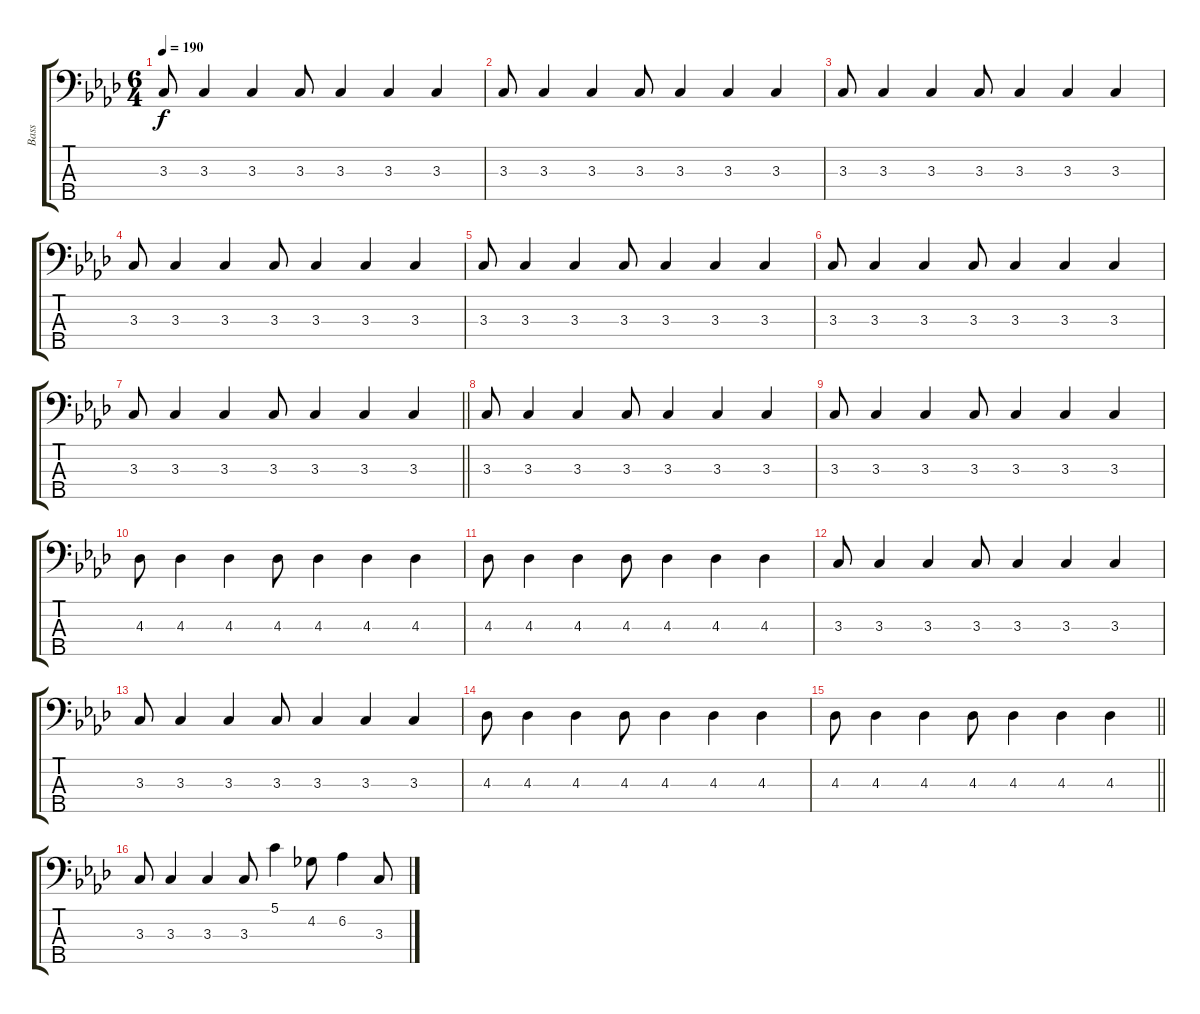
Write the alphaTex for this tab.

\track ("Bass" "Bass") {instrument electricbasspick}
\staff {score tabs}
\tuning (G2 D2 A1 E1 B0) {hide}
\ts (6 4)
\tempo 190
\clef f4
\ks fminor
3.3.8{dy f} 3.3.4 3.3.4 3.3.8 3.3.4 3.3.4 3.3.4 |
3.3.8 3.3.4 3.3.4 3.3.8 3.3.4 3.3.4 3.3.4 |
3.3.8 3.3.4 3.3.4 3.3.8 3.3.4 3.3.4 3.3.4 |
3.3.8 3.3.4 3.3.4 3.3.8 3.3.4 3.3.4 3.3.4 |
3.3.8 3.3.4 3.3.4 3.3.8 3.3.4 3.3.4 3.3.4 |
3.3.8 3.3.4 3.3.4 3.3.8 3.3.4 3.3.4 3.3.4 |
\barLineRight lightlight
3.3.8 3.3.4 3.3.4 3.3.8 3.3.4 3.3.4 3.3.4 |
3.3.8 3.3.4 3.3.4 3.3.8 3.3.4 3.3.4 3.3.4 |
3.3.8 3.3.4 3.3.4 3.3.8 3.3.4 3.3.4 3.3.4 |
4.3.8 4.3.4 4.3.4 4.3.8 4.3.4 4.3.4 4.3.4 |
4.3.8 4.3.4 4.3.4 4.3.8 4.3.4 4.3.4 4.3.4 |
3.3.8 3.3.4 3.3.4 3.3.8 3.3.4 3.3.4 3.3.4 |
3.3.8 3.3.4 3.3.4 3.3.8 3.3.4 3.3.4 3.3.4 |
4.3.8 4.3.4 4.3.4 4.3.8 4.3.4 4.3.4 4.3.4 |
\barLineRight lightlight
4.3.8 4.3.4 4.3.4 4.3.8 4.3.4 4.3.4 4.3.4 |
3.3.8 3.3.4 3.3.4 3.3.8 5.1.4 4.2.8 6.2.4 3.3.8
